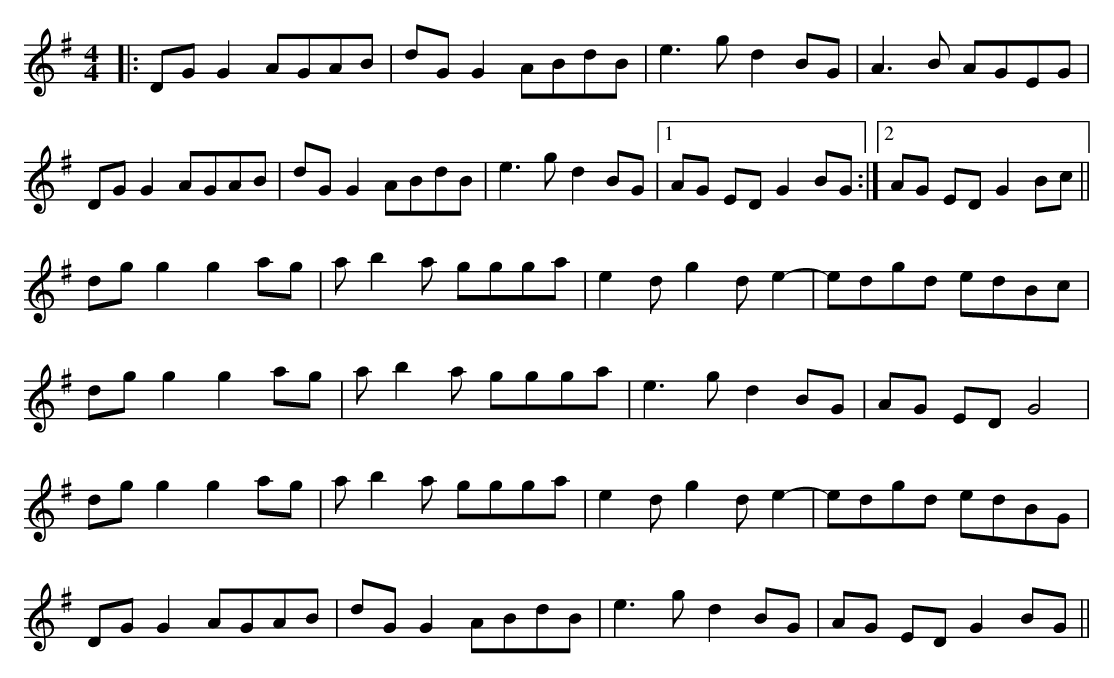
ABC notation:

X:1
M:4/4
K:G
|:DGG2 AGAB|dGG2 ABdB|e3g d2BG|A3B AGEG|
DGG2 AGAB|dGG2 ABdB|e3g d2BG|1 AG ED G2 BG:|2 AG ED G2 Bc||
dgg2 g2ag|ab2a ggga|e2dg2de2-|edgd edBc|
dgg2 g2ag|ab2a ggga|e3g d2BG|AG ED G4|
dgg2 g2ag|ab2a ggga|e2dg2de2-|edgd edBG|
DGG2 AGAB|dGG2 ABdB|e3g d2BG|AG ED G2 BG||
